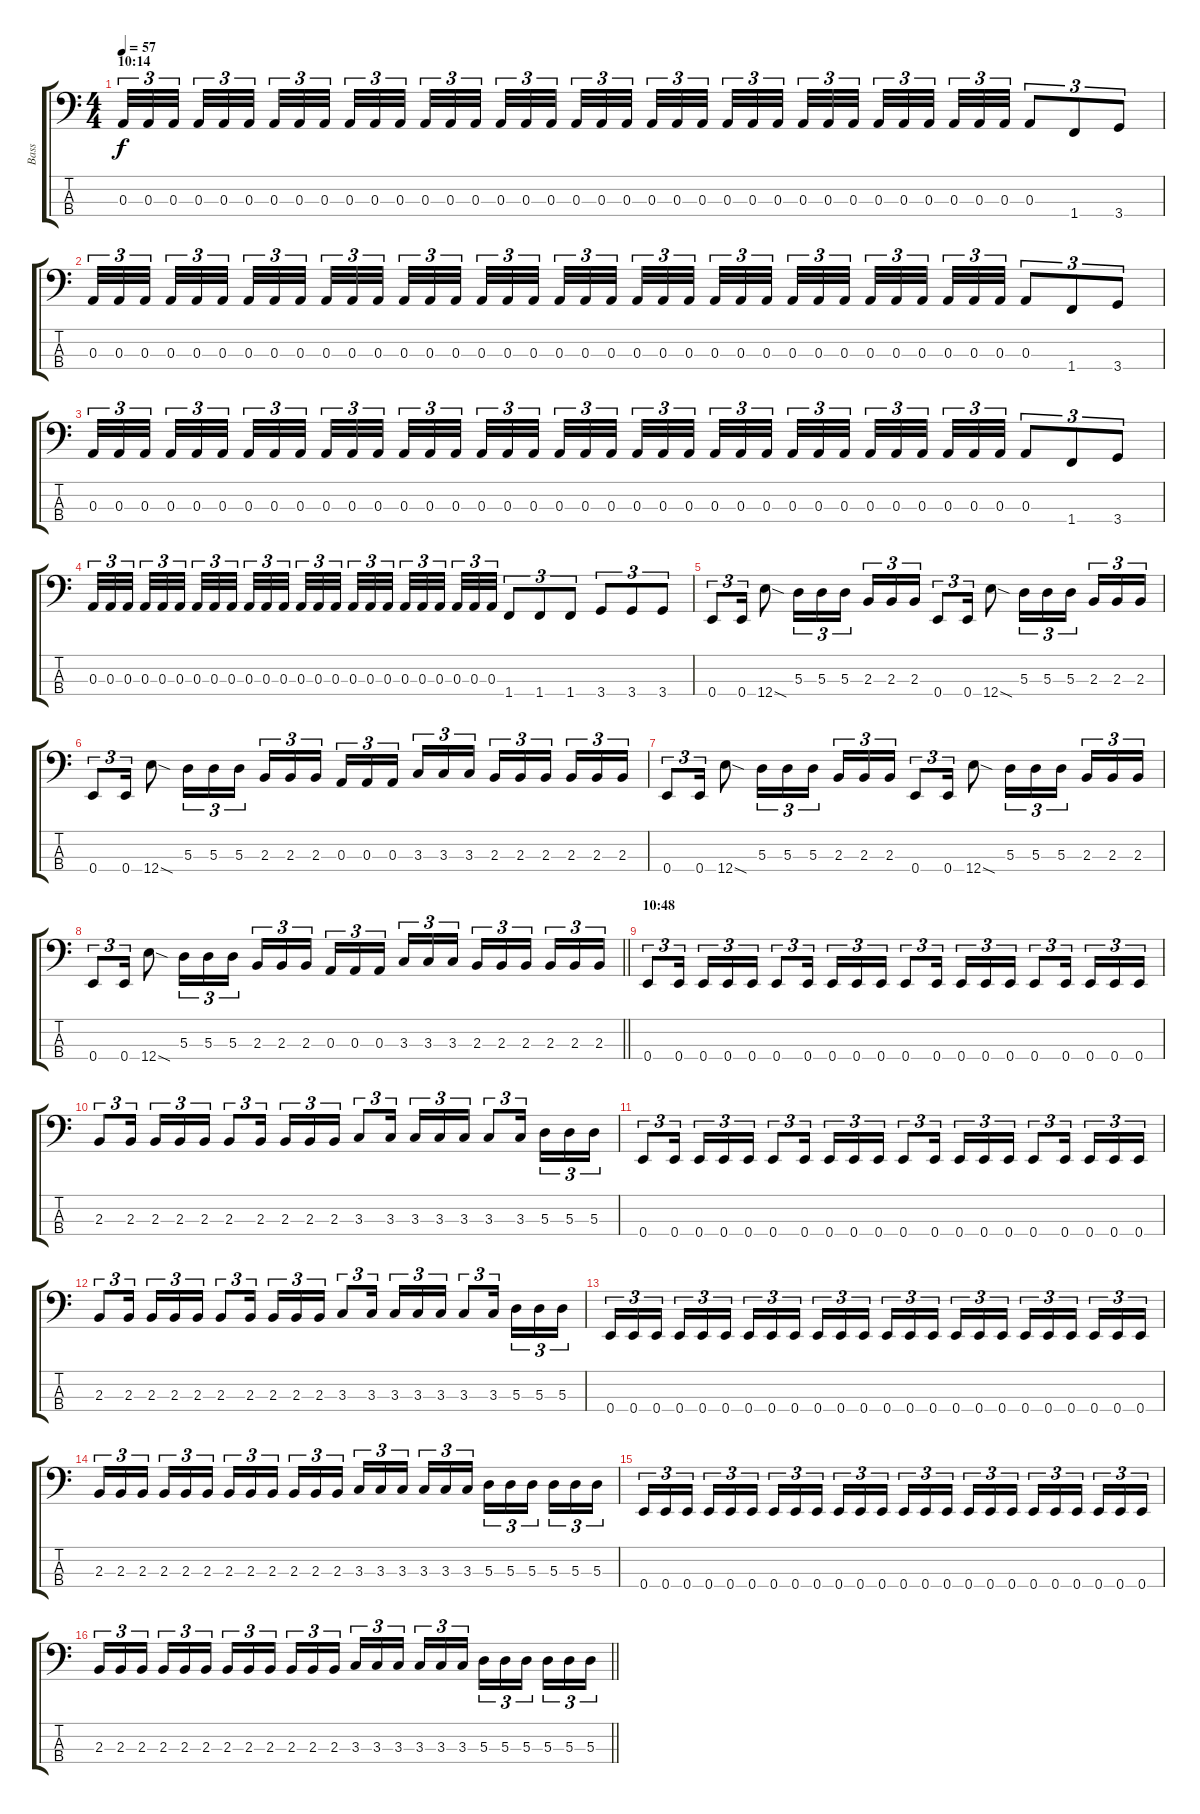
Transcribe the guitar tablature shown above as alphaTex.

\track ("Bass" "Bass") {instrument electricbassfinger}
\staff {score tabs}
\tuning (G2 D2 A1 E1) {hide}
\ts (4 4)
\section ("" "10:14")
\tempo 57
\clef f4
\ks c
0.3.32{tu (3 2) dy f} 0.3.32{tu (3 2)} 0.3.32{tu (3 2) beam splitsecondary} 0.3.32{tu (3 2)} 0.3.32{tu (3 2)} 0.3.32{tu (3 2) beam splitsecondary} 0.3.32{tu (3 2)} 0.3.32{tu (3 2)} 0.3.32{tu (3 2) beam splitsecondary} 0.3.32{tu (3 2)} 0.3.32{tu (3 2)} 0.3.32{tu (3 2)} 0.3.32{tu (3 2)} 0.3.32{tu (3 2)} 0.3.32{tu (3 2) beam splitsecondary} 0.3.32{tu (3 2)} 0.3.32{tu (3 2)} 0.3.32{tu (3 2) beam splitsecondary} 0.3.32{tu (3 2)} 0.3.32{tu (3 2)} 0.3.32{tu (3 2) beam splitsecondary} 0.3.32{tu (3 2)} 0.3.32{tu (3 2)} 0.3.32{tu (3 2)} 0.3.32{tu (3 2)} 0.3.32{tu (3 2)} 0.3.32{tu (3 2) beam splitsecondary} 0.3.32{tu (3 2)} 0.3.32{tu (3 2)} 0.3.32{tu (3 2) beam splitsecondary} 0.3.32{tu (3 2)} 0.3.32{tu (3 2)} 0.3.32{tu (3 2) beam splitsecondary} 0.3.32{tu (3 2)} 0.3.32{tu (3 2)} 0.3.32{tu (3 2)} 0.3.8{tu (3 2)} 1.4.8{tu (3 2)} 3.4.8{tu (3 2)} |
0.3.32{tu (3 2)} 0.3.32{tu (3 2)} 0.3.32{tu (3 2) beam splitsecondary} 0.3.32{tu (3 2)} 0.3.32{tu (3 2)} 0.3.32{tu (3 2) beam splitsecondary} 0.3.32{tu (3 2)} 0.3.32{tu (3 2)} 0.3.32{tu (3 2) beam splitsecondary} 0.3.32{tu (3 2)} 0.3.32{tu (3 2)} 0.3.32{tu (3 2)} 0.3.32{tu (3 2)} 0.3.32{tu (3 2)} 0.3.32{tu (3 2) beam splitsecondary} 0.3.32{tu (3 2)} 0.3.32{tu (3 2)} 0.3.32{tu (3 2) beam splitsecondary} 0.3.32{tu (3 2)} 0.3.32{tu (3 2)} 0.3.32{tu (3 2) beam splitsecondary} 0.3.32{tu (3 2)} 0.3.32{tu (3 2)} 0.3.32{tu (3 2)} 0.3.32{tu (3 2)} 0.3.32{tu (3 2)} 0.3.32{tu (3 2) beam splitsecondary} 0.3.32{tu (3 2)} 0.3.32{tu (3 2)} 0.3.32{tu (3 2) beam splitsecondary} 0.3.32{tu (3 2)} 0.3.32{tu (3 2)} 0.3.32{tu (3 2) beam splitsecondary} 0.3.32{tu (3 2)} 0.3.32{tu (3 2)} 0.3.32{tu (3 2)} 0.3.8{tu (3 2)} 1.4.8{tu (3 2)} 3.4.8{tu (3 2)} |
0.3.32{tu (3 2)} 0.3.32{tu (3 2)} 0.3.32{tu (3 2) beam splitsecondary} 0.3.32{tu (3 2)} 0.3.32{tu (3 2)} 0.3.32{tu (3 2) beam splitsecondary} 0.3.32{tu (3 2)} 0.3.32{tu (3 2)} 0.3.32{tu (3 2) beam splitsecondary} 0.3.32{tu (3 2)} 0.3.32{tu (3 2)} 0.3.32{tu (3 2)} 0.3.32{tu (3 2)} 0.3.32{tu (3 2)} 0.3.32{tu (3 2) beam splitsecondary} 0.3.32{tu (3 2)} 0.3.32{tu (3 2)} 0.3.32{tu (3 2) beam splitsecondary} 0.3.32{tu (3 2)} 0.3.32{tu (3 2)} 0.3.32{tu (3 2) beam splitsecondary} 0.3.32{tu (3 2)} 0.3.32{tu (3 2)} 0.3.32{tu (3 2)} 0.3.32{tu (3 2)} 0.3.32{tu (3 2)} 0.3.32{tu (3 2) beam splitsecondary} 0.3.32{tu (3 2)} 0.3.32{tu (3 2)} 0.3.32{tu (3 2) beam splitsecondary} 0.3.32{tu (3 2)} 0.3.32{tu (3 2)} 0.3.32{tu (3 2) beam splitsecondary} 0.3.32{tu (3 2)} 0.3.32{tu (3 2)} 0.3.32{tu (3 2)} 0.3.8{tu (3 2)} 1.4.8{tu (3 2)} 3.4.8{tu (3 2)} |
0.3.32{tu (3 2)} 0.3.32{tu (3 2)} 0.3.32{tu (3 2) beam splitsecondary} 0.3.32{tu (3 2)} 0.3.32{tu (3 2)} 0.3.32{tu (3 2) beam splitsecondary} 0.3.32{tu (3 2)} 0.3.32{tu (3 2)} 0.3.32{tu (3 2) beam splitsecondary} 0.3.32{tu (3 2)} 0.3.32{tu (3 2)} 0.3.32{tu (3 2)} 0.3.32{tu (3 2)} 0.3.32{tu (3 2)} 0.3.32{tu (3 2) beam splitsecondary} 0.3.32{tu (3 2)} 0.3.32{tu (3 2)} 0.3.32{tu (3 2) beam splitsecondary} 0.3.32{tu (3 2)} 0.3.32{tu (3 2)} 0.3.32{tu (3 2) beam splitsecondary} 0.3.32{tu (3 2)} 0.3.32{tu (3 2)} 0.3.32{tu (3 2)} 1.4.8{tu (3 2)} 1.4.8{tu (3 2)} 1.4.8{tu (3 2)} 3.4.8{tu (3 2)} 3.4.8{tu (3 2)} 3.4.8{tu (3 2)} |
0.4.8{tu (3 2)} 0.4.16{tu (3 2)} 12.4{sod}.8 5.3.16{tu (3 2)} 5.3.16{tu (3 2)} 5.3.16{tu (3 2) beam splitsecondary} 2.3.16{tu (3 2)} 2.3.16{tu (3 2)} 2.3.16{tu (3 2)} 0.4.8{tu (3 2)} 0.4.16{tu (3 2)} 12.4{sod}.8 5.3.16{tu (3 2)} 5.3.16{tu (3 2)} 5.3.16{tu (3 2) beam splitsecondary} 2.3.16{tu (3 2)} 2.3.16{tu (3 2)} 2.3.16{tu (3 2)} |
0.4.8{tu (3 2)} 0.4.16{tu (3 2)} 12.4{sod}.8 5.3.16{tu (3 2)} 5.3.16{tu (3 2)} 5.3.16{tu (3 2) beam splitsecondary} 2.3.16{tu (3 2)} 2.3.16{tu (3 2)} 2.3.16{tu (3 2)} 0.3.16{tu (3 2)} 0.3.16{tu (3 2)} 0.3.16{tu (3 2) beam splitsecondary} 3.3.16{tu (3 2)} 3.3.16{tu (3 2)} 3.3.16{tu (3 2)} 2.3.16{tu (3 2)} 2.3.16{tu (3 2)} 2.3.16{tu (3 2) beam splitsecondary} 2.3.16{tu (3 2)} 2.3.16{tu (3 2)} 2.3.16{tu (3 2)} |
0.4.8{tu (3 2)} 0.4.16{tu (3 2)} 12.4{sod}.8 5.3.16{tu (3 2)} 5.3.16{tu (3 2)} 5.3.16{tu (3 2) beam splitsecondary} 2.3.16{tu (3 2)} 2.3.16{tu (3 2)} 2.3.16{tu (3 2)} 0.4.8{tu (3 2)} 0.4.16{tu (3 2)} 12.4{sod}.8 5.3.16{tu (3 2)} 5.3.16{tu (3 2)} 5.3.16{tu (3 2) beam splitsecondary} 2.3.16{tu (3 2)} 2.3.16{tu (3 2)} 2.3.16{tu (3 2)} |
\barLineRight lightlight
0.4.8{tu (3 2)} 0.4.16{tu (3 2)} 12.4{sod}.8 5.3.16{tu (3 2)} 5.3.16{tu (3 2)} 5.3.16{tu (3 2) beam splitsecondary} 2.3.16{tu (3 2)} 2.3.16{tu (3 2)} 2.3.16{tu (3 2)} 0.3.16{tu (3 2)} 0.3.16{tu (3 2)} 0.3.16{tu (3 2) beam splitsecondary} 3.3.16{tu (3 2)} 3.3.16{tu (3 2)} 3.3.16{tu (3 2)} 2.3.16{tu (3 2)} 2.3.16{tu (3 2)} 2.3.16{tu (3 2) beam splitsecondary} 2.3.16{tu (3 2)} 2.3.16{tu (3 2)} 2.3.16{tu (3 2)} |
\section ("" "10:48")
0.4.8{tu (3 2)} 0.4.16{tu (3 2) beam splitsecondary} 0.4.16{tu (3 2)} 0.4.16{tu (3 2)} 0.4.16{tu (3 2)} 0.4.8{tu (3 2)} 0.4.16{tu (3 2) beam splitsecondary} 0.4.16{tu (3 2)} 0.4.16{tu (3 2)} 0.4.16{tu (3 2)} 0.4.8{tu (3 2)} 0.4.16{tu (3 2) beam splitsecondary} 0.4.16{tu (3 2)} 0.4.16{tu (3 2)} 0.4.16{tu (3 2)} 0.4.8{tu (3 2)} 0.4.16{tu (3 2) beam splitsecondary} 0.4.16{tu (3 2)} 0.4.16{tu (3 2)} 0.4.16{tu (3 2)} |
2.3.8{tu (3 2)} 2.3.16{tu (3 2) beam splitsecondary} 2.3.16{tu (3 2)} 2.3.16{tu (3 2)} 2.3.16{tu (3 2)} 2.3.8{tu (3 2)} 2.3.16{tu (3 2) beam splitsecondary} 2.3.16{tu (3 2)} 2.3.16{tu (3 2)} 2.3.16{tu (3 2)} 3.3.8{tu (3 2)} 3.3.16{tu (3 2) beam splitsecondary} 3.3.16{tu (3 2)} 3.3.16{tu (3 2)} 3.3.16{tu (3 2)} 3.3.8{tu (3 2)} 3.3.16{tu (3 2) beam splitsecondary} 5.3.16{tu (3 2)} 5.3.16{tu (3 2)} 5.3.16{tu (3 2)} |
0.4.8{tu (3 2)} 0.4.16{tu (3 2) beam splitsecondary} 0.4.16{tu (3 2)} 0.4.16{tu (3 2)} 0.4.16{tu (3 2)} 0.4.8{tu (3 2)} 0.4.16{tu (3 2) beam splitsecondary} 0.4.16{tu (3 2)} 0.4.16{tu (3 2)} 0.4.16{tu (3 2)} 0.4.8{tu (3 2)} 0.4.16{tu (3 2) beam splitsecondary} 0.4.16{tu (3 2)} 0.4.16{tu (3 2)} 0.4.16{tu (3 2)} 0.4.8{tu (3 2)} 0.4.16{tu (3 2) beam splitsecondary} 0.4.16{tu (3 2)} 0.4.16{tu (3 2)} 0.4.16{tu (3 2)} |
2.3.8{tu (3 2)} 2.3.16{tu (3 2) beam splitsecondary} 2.3.16{tu (3 2)} 2.3.16{tu (3 2)} 2.3.16{tu (3 2)} 2.3.8{tu (3 2)} 2.3.16{tu (3 2) beam splitsecondary} 2.3.16{tu (3 2)} 2.3.16{tu (3 2)} 2.3.16{tu (3 2)} 3.3.8{tu (3 2)} 3.3.16{tu (3 2) beam splitsecondary} 3.3.16{tu (3 2)} 3.3.16{tu (3 2)} 3.3.16{tu (3 2)} 3.3.8{tu (3 2)} 3.3.16{tu (3 2) beam splitsecondary} 5.3.16{tu (3 2)} 5.3.16{tu (3 2)} 5.3.16{tu (3 2)} |
0.4.16{tu (3 2)} 0.4.16{tu (3 2)} 0.4.16{tu (3 2) beam splitsecondary} 0.4.16{tu (3 2)} 0.4.16{tu (3 2)} 0.4.16{tu (3 2)} 0.4.16{tu (3 2)} 0.4.16{tu (3 2)} 0.4.16{tu (3 2) beam splitsecondary} 0.4.16{tu (3 2)} 0.4.16{tu (3 2)} 0.4.16{tu (3 2)} 0.4.16{tu (3 2)} 0.4.16{tu (3 2)} 0.4.16{tu (3 2) beam splitsecondary} 0.4.16{tu (3 2)} 0.4.16{tu (3 2)} 0.4.16{tu (3 2)} 0.4.16{tu (3 2)} 0.4.16{tu (3 2)} 0.4.16{tu (3 2) beam splitsecondary} 0.4.16{tu (3 2)} 0.4.16{tu (3 2)} 0.4.16{tu (3 2)} |
2.3.16{tu (3 2)} 2.3.16{tu (3 2)} 2.3.16{tu (3 2) beam splitsecondary} 2.3.16{tu (3 2)} 2.3.16{tu (3 2)} 2.3.16{tu (3 2)} 2.3.16{tu (3 2)} 2.3.16{tu (3 2)} 2.3.16{tu (3 2) beam splitsecondary} 2.3.16{tu (3 2)} 2.3.16{tu (3 2)} 2.3.16{tu (3 2)} 3.3.16{tu (3 2)} 3.3.16{tu (3 2)} 3.3.16{tu (3 2) beam splitsecondary} 3.3.16{tu (3 2)} 3.3.16{tu (3 2)} 3.3.16{tu (3 2)} 5.3.16{tu (3 2)} 5.3.16{tu (3 2)} 5.3.16{tu (3 2) beam splitsecondary} 5.3.16{tu (3 2)} 5.3.16{tu (3 2)} 5.3.16{tu (3 2)} |
0.4.16{tu (3 2)} 0.4.16{tu (3 2)} 0.4.16{tu (3 2) beam splitsecondary} 0.4.16{tu (3 2)} 0.4.16{tu (3 2)} 0.4.16{tu (3 2)} 0.4.16{tu (3 2)} 0.4.16{tu (3 2)} 0.4.16{tu (3 2) beam splitsecondary} 0.4.16{tu (3 2)} 0.4.16{tu (3 2)} 0.4.16{tu (3 2)} 0.4.16{tu (3 2)} 0.4.16{tu (3 2)} 0.4.16{tu (3 2) beam splitsecondary} 0.4.16{tu (3 2)} 0.4.16{tu (3 2)} 0.4.16{tu (3 2)} 0.4.16{tu (3 2)} 0.4.16{tu (3 2)} 0.4.16{tu (3 2) beam splitsecondary} 0.4.16{tu (3 2)} 0.4.16{tu (3 2)} 0.4.16{tu (3 2)} |
\barLineRight lightlight
2.3.16{tu (3 2)} 2.3.16{tu (3 2)} 2.3.16{tu (3 2) beam splitsecondary} 2.3.16{tu (3 2)} 2.3.16{tu (3 2)} 2.3.16{tu (3 2)} 2.3.16{tu (3 2)} 2.3.16{tu (3 2)} 2.3.16{tu (3 2) beam splitsecondary} 2.3.16{tu (3 2)} 2.3.16{tu (3 2)} 2.3.16{tu (3 2)} 3.3.16{tu (3 2)} 3.3.16{tu (3 2)} 3.3.16{tu (3 2) beam splitsecondary} 3.3.16{tu (3 2)} 3.3.16{tu (3 2)} 3.3.16{tu (3 2)} 5.3.16{tu (3 2)} 5.3.16{tu (3 2)} 5.3.16{tu (3 2) beam splitsecondary} 5.3.16{tu (3 2)} 5.3.16{tu (3 2)} 5.3.16{tu (3 2)}
